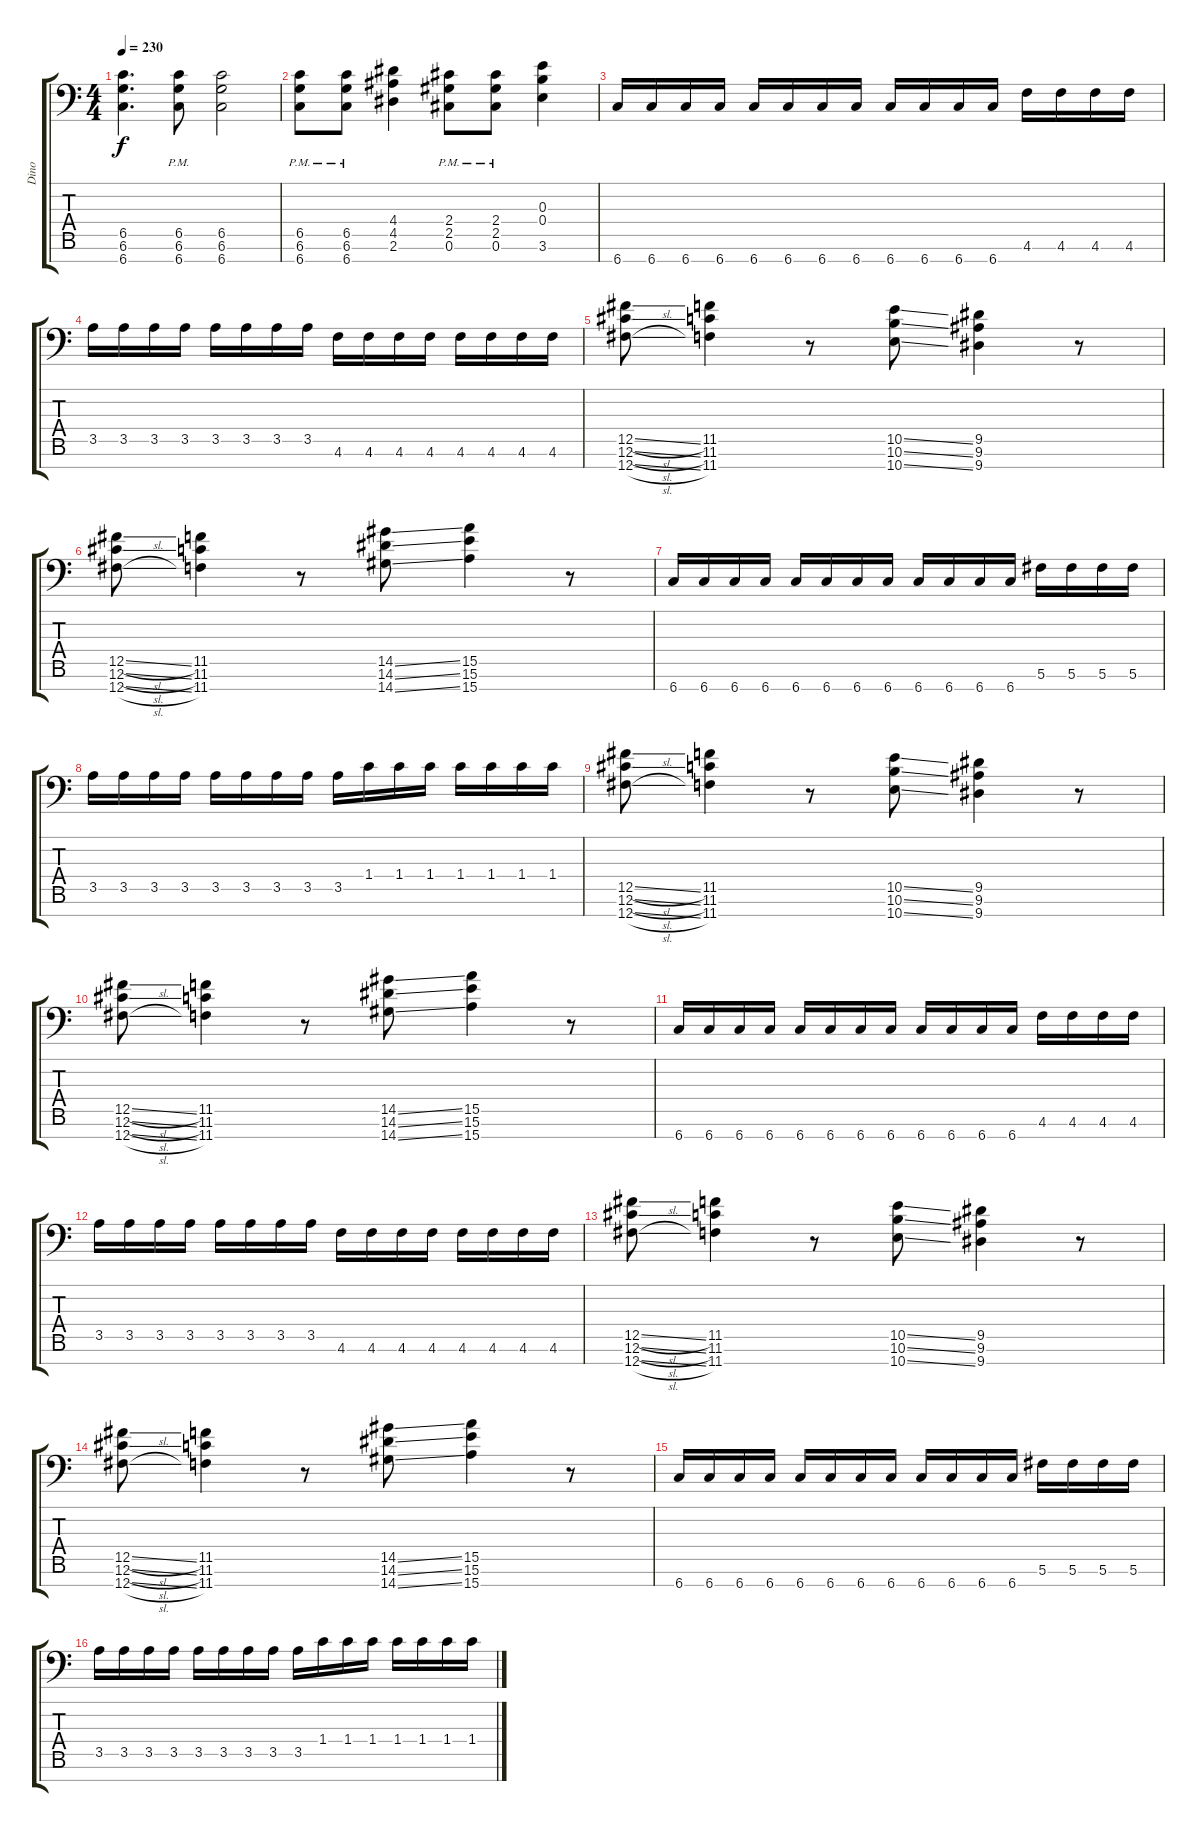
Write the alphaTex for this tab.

\track ("Dino" "Dino") {instrument distortionguitar}
\staff {score tabs}
\tuning (Db4 Ab3 E3 B2 Gb2 Db2 Gb1) {hide}
\ts (4 4)
\tempo 230
\clef f4
\ks c
(6.5 6.6 6.7).4{d dy f} (6.5{pm} 6.6{pm} 6.7{pm}).8 (6.5 6.6 6.7).2 |
(6.5{pm} 6.6 6.7).8 (6.5{pm} 6.6 6.7).8 (4.4 4.5 2.6).4 (2.4{pm} 2.5 0.6).8 (2.4{pm} 2.5 0.6).8 (0.3 0.4 3.6).4 |
6.7.16 6.7.16 6.7.16 6.7.16 6.7.16 6.7.16 6.7.16 6.7.16 6.7.16 6.7.16 6.7.16 6.7.16 4.6.16 4.6.16 4.6.16 4.6.16 |
3.5.16 3.5.16 3.5.16 3.5.16 3.5.16 3.5.16 3.5.16 3.5.16 4.6.16 4.6.16 4.6.16 4.6.16 4.6.16 4.6.16 4.6.16 4.6.16 |
(12.5{sl} 12.6{sl} 12.7{sl}).8 (11.5 11.6 11.7).4 r.8 (10.5{ss} 10.6{ss} 10.7{ss}).8 (9.5 9.6 9.7).4 r.8 |
(12.5{sl} 12.6{sl} 12.7{sl}).8 (11.5 11.6 11.7).4 r.8 (14.5{ss} 14.6{ss} 14.7{ss}).8 (15.5 15.6 15.7).4 r.8 |
6.7.16 6.7.16 6.7.16 6.7.16 6.7.16 6.7.16 6.7.16 6.7.16 6.7.16 6.7.16 6.7.16 6.7.16 5.6.16 5.6.16 5.6.16 5.6.16 |
3.5.16 3.5.16 3.5.16 3.5.16 3.5.16 3.5.16 3.5.16 3.5.16 3.5.16 1.4.16 1.4.16 1.4.16 1.4.16 1.4.16 1.4.16 1.4.16 |
(12.5{sl} 12.6{sl} 12.7{sl}).8 (11.5 11.6 11.7).4 r.8 (10.5{ss} 10.6{ss} 10.7{ss}).8 (9.5 9.6 9.7).4 r.8 |
(12.5{sl} 12.6{sl} 12.7{sl}).8 (11.5 11.6 11.7).4 r.8 (14.5{ss} 14.6{ss} 14.7{ss}).8 (15.5 15.6 15.7).4 r.8 |
6.7.16 6.7.16 6.7.16 6.7.16 6.7.16 6.7.16 6.7.16 6.7.16 6.7.16 6.7.16 6.7.16 6.7.16 4.6.16 4.6.16 4.6.16 4.6.16 |
3.5.16 3.5.16 3.5.16 3.5.16 3.5.16 3.5.16 3.5.16 3.5.16 4.6.16 4.6.16 4.6.16 4.6.16 4.6.16 4.6.16 4.6.16 4.6.16 |
(12.5{sl} 12.6{sl} 12.7{sl}).8 (11.5 11.6 11.7).4 r.8 (10.5{ss} 10.6{ss} 10.7{ss}).8 (9.5 9.6 9.7).4 r.8 |
(12.5{sl} 12.6{sl} 12.7{sl}).8 (11.5 11.6 11.7).4 r.8 (14.5{ss} 14.6{ss} 14.7{ss}).8 (15.5 15.6 15.7).4 r.8 |
6.7.16 6.7.16 6.7.16 6.7.16 6.7.16 6.7.16 6.7.16 6.7.16 6.7.16 6.7.16 6.7.16 6.7.16 5.6.16 5.6.16 5.6.16 5.6.16 |
3.5.16 3.5.16 3.5.16 3.5.16 3.5.16 3.5.16 3.5.16 3.5.16 3.5.16 1.4.16 1.4.16 1.4.16 1.4.16 1.4.16 1.4.16 1.4.16
